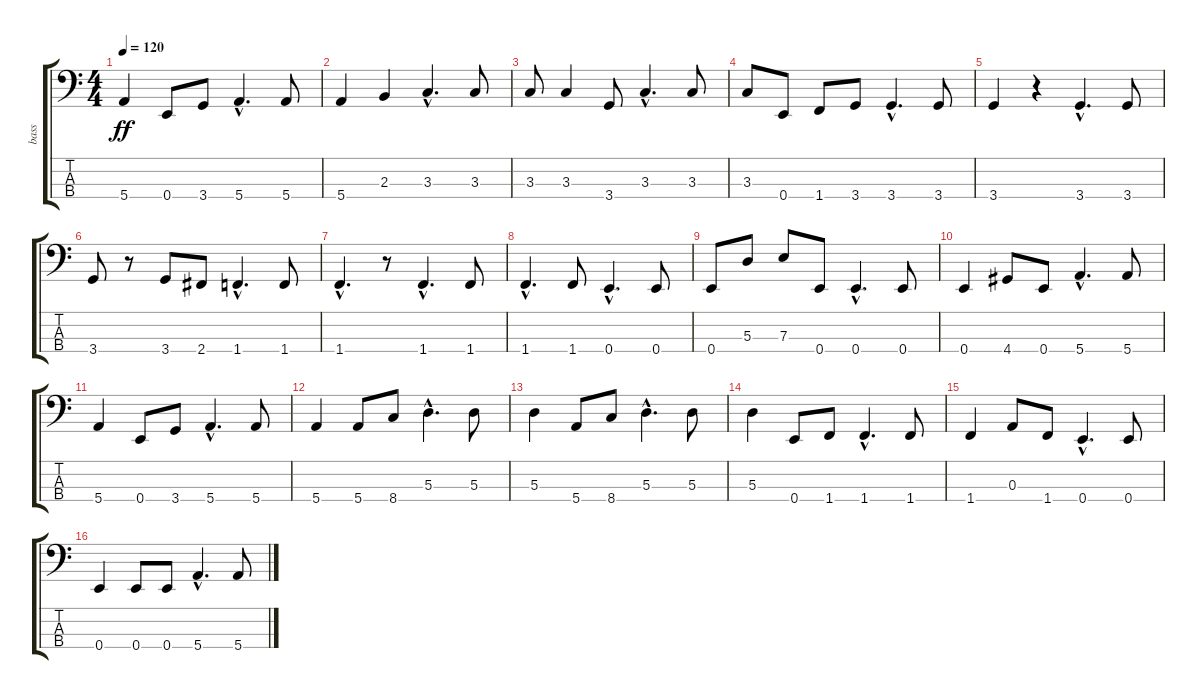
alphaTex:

\track ("bass    " "bass    ") {instrument electricbassfinger}
\staff {score tabs}
\tuning (G2 D2 A1 E1) {hide}
\ts (4 4)
\tempo 120
\clef f4
\ks c
5.4.4{dy ff} 0.4.8 3.4.8 5.4{hac}.4{d} 5.4.8 |
5.4.4 2.3.4 3.3{hac}.4{d} 3.3.8 |
3.3.8 3.3.4 3.4.8 3.3{hac}.4{d} 3.3.8 |
3.3.8 0.4.8 1.4.8 3.4.8 3.4{hac}.4{d} 3.4.8 |
3.4.4 r.4 3.4{hac}.4{d} 3.4.8 |
3.4.8 r.8 3.4.8 2.4.8 1.4{hac}.4{d} 1.4.8 |
1.4{hac}.4{d} r.8 1.4{hac}.4{d} 1.4.8 |
1.4{hac}.4{d} 1.4.8 0.4{hac}.4{d} 0.4.8 |
0.4.8 5.3.8 7.3.8 0.4.8 0.4{hac}.4{d} 0.4.8 |
0.4.4 4.4.8 0.4.8 5.4{hac}.4{d} 5.4.8 |
5.4.4 0.4.8 3.4.8 5.4{hac}.4{d} 5.4.8 |
5.4.4 5.4.8 8.4.8 5.3{hac}.4{d} 5.3.8 |
5.3.4 5.4.8 8.4.8 5.3{hac}.4{d} 5.3.8 |
5.3.4 0.4.8 1.4.8 1.4{hac}.4{d} 1.4.8 |
1.4.4 0.3.8 1.4.8 0.4{hac}.4{d} 0.4.8 |
0.4.4 0.4.8 0.4.8 5.4{hac}.4{d} 5.4.8
